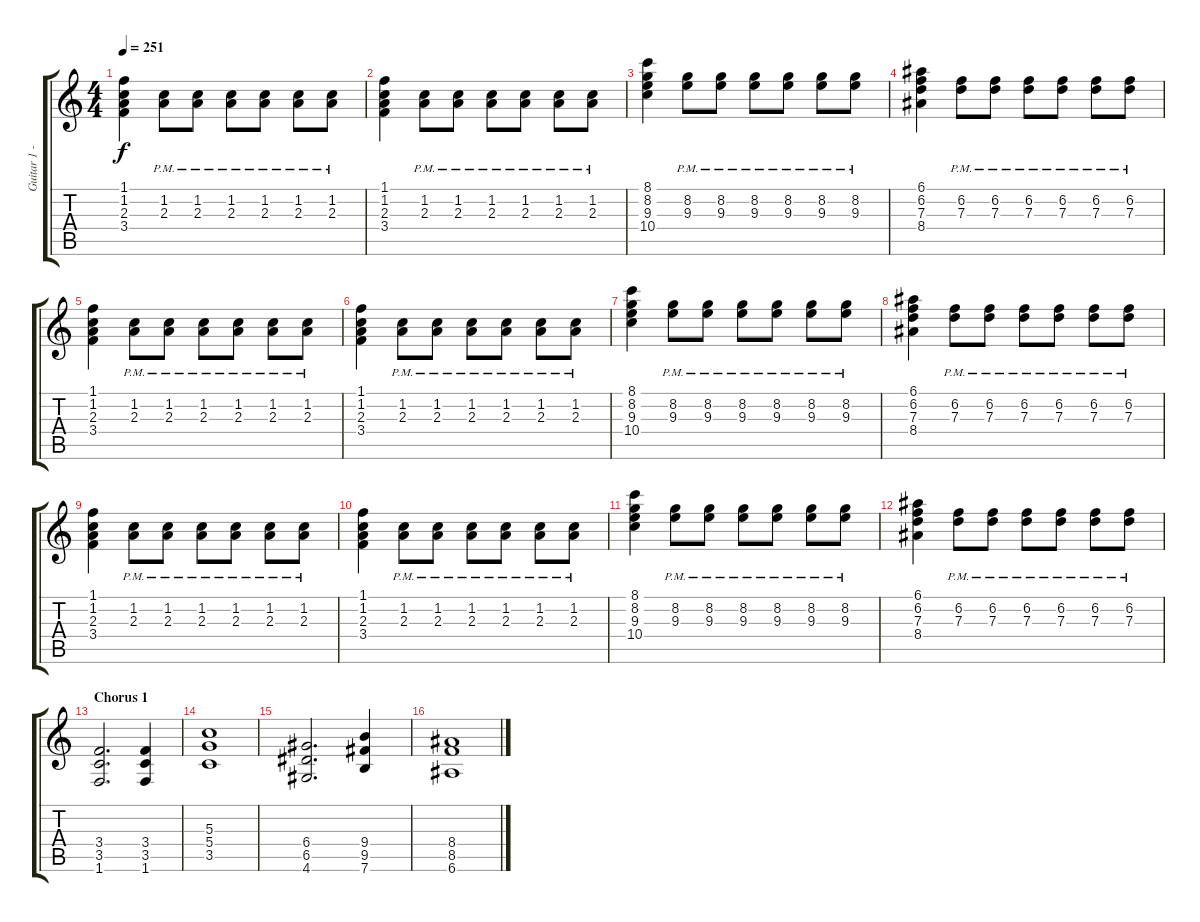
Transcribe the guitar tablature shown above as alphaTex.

\track ("Guitar 1 - Scott" "Guitar 1 -") {instrument overdrivenguitar}
\staff {score tabs}
\tuning (E4 B3 G3 D3 A2 E2) {hide}
\ts (4 4)
\tempo 251
\clef g2
\ks c
(1.1 1.2 2.3 3.4).4{dy f} (1.2{pm} 2.3{pm}).8 (1.2{pm} 2.3{pm}).8 (1.2{pm} 2.3{pm}).8 (1.2{pm} 2.3{pm}).8 (1.2{pm} 2.3{pm}).8 (1.2{pm} 2.3{pm}).8 |
(1.1 1.2 2.3 3.4).4 (1.2{pm} 2.3{pm}).8 (1.2{pm} 2.3{pm}).8 (1.2{pm} 2.3{pm}).8 (1.2{pm} 2.3{pm}).8 (1.2{pm} 2.3{pm}).8 (1.2{pm} 2.3{pm}).8 |
(8.1 8.2 9.3 10.4).4 (8.2{pm} 9.3{pm}).8 (8.2{pm} 9.3{pm}).8 (8.2{pm} 9.3{pm}).8 (8.2{pm} 9.3{pm}).8 (8.2{pm} 9.3{pm}).8 (8.2{pm} 9.3{pm}).8 |
(6.1 6.2 7.3 8.4).4 (6.2{pm} 7.3{pm}).8 (6.2{pm} 7.3{pm}).8 (6.2{pm} 7.3{pm}).8 (6.2{pm} 7.3{pm}).8 (6.2{pm} 7.3{pm}).8 (6.2{pm} 7.3{pm}).8 |
(1.1 1.2 2.3 3.4).4 (1.2{pm} 2.3{pm}).8 (1.2{pm} 2.3{pm}).8 (1.2{pm} 2.3{pm}).8 (1.2{pm} 2.3{pm}).8 (1.2{pm} 2.3{pm}).8 (1.2{pm} 2.3{pm}).8 |
(1.1 1.2 2.3 3.4).4 (1.2{pm} 2.3{pm}).8 (1.2{pm} 2.3{pm}).8 (1.2{pm} 2.3{pm}).8 (1.2{pm} 2.3{pm}).8 (1.2{pm} 2.3{pm}).8 (1.2{pm} 2.3{pm}).8 |
(8.1 8.2 9.3 10.4).4 (8.2{pm} 9.3{pm}).8 (8.2{pm} 9.3{pm}).8 (8.2{pm} 9.3{pm}).8 (8.2{pm} 9.3{pm}).8 (8.2{pm} 9.3{pm}).8 (8.2{pm} 9.3{pm}).8 |
(6.1 6.2 7.3 8.4).4 (6.2{pm} 7.3{pm}).8 (6.2{pm} 7.3{pm}).8 (6.2{pm} 7.3{pm}).8 (6.2{pm} 7.3{pm}).8 (6.2{pm} 7.3{pm}).8 (6.2{pm} 7.3{pm}).8 |
(1.1 1.2 2.3 3.4).4 (1.2{pm} 2.3{pm}).8 (1.2{pm} 2.3{pm}).8 (1.2{pm} 2.3{pm}).8 (1.2{pm} 2.3{pm}).8 (1.2{pm} 2.3{pm}).8 (1.2{pm} 2.3{pm}).8 |
(1.1 1.2 2.3 3.4).4 (1.2{pm} 2.3{pm}).8 (1.2{pm} 2.3{pm}).8 (1.2{pm} 2.3{pm}).8 (1.2{pm} 2.3{pm}).8 (1.2{pm} 2.3{pm}).8 (1.2{pm} 2.3{pm}).8 |
(8.1 8.2 9.3 10.4).4 (8.2{pm} 9.3{pm}).8 (8.2{pm} 9.3{pm}).8 (8.2{pm} 9.3{pm}).8 (8.2{pm} 9.3{pm}).8 (8.2{pm} 9.3{pm}).8 (8.2{pm} 9.3{pm}).8 |
(6.1 6.2 7.3 8.4).4 (6.2{pm} 7.3{pm}).8 (6.2{pm} 7.3{pm}).8 (6.2{pm} 7.3{pm}).8 (6.2{pm} 7.3{pm}).8 (6.2{pm} 7.3{pm}).8 (6.2{pm} 7.3{pm}).8 |
\section ("" "Chorus 1")
(3.4 3.5 1.6).2{d} (3.4 3.5 1.6).4 |
(5.3 5.4 3.5).1 |
(6.4 6.5 4.6).2{d} (9.4 9.5 7.6).4 |
(8.4 8.5 6.6).1
